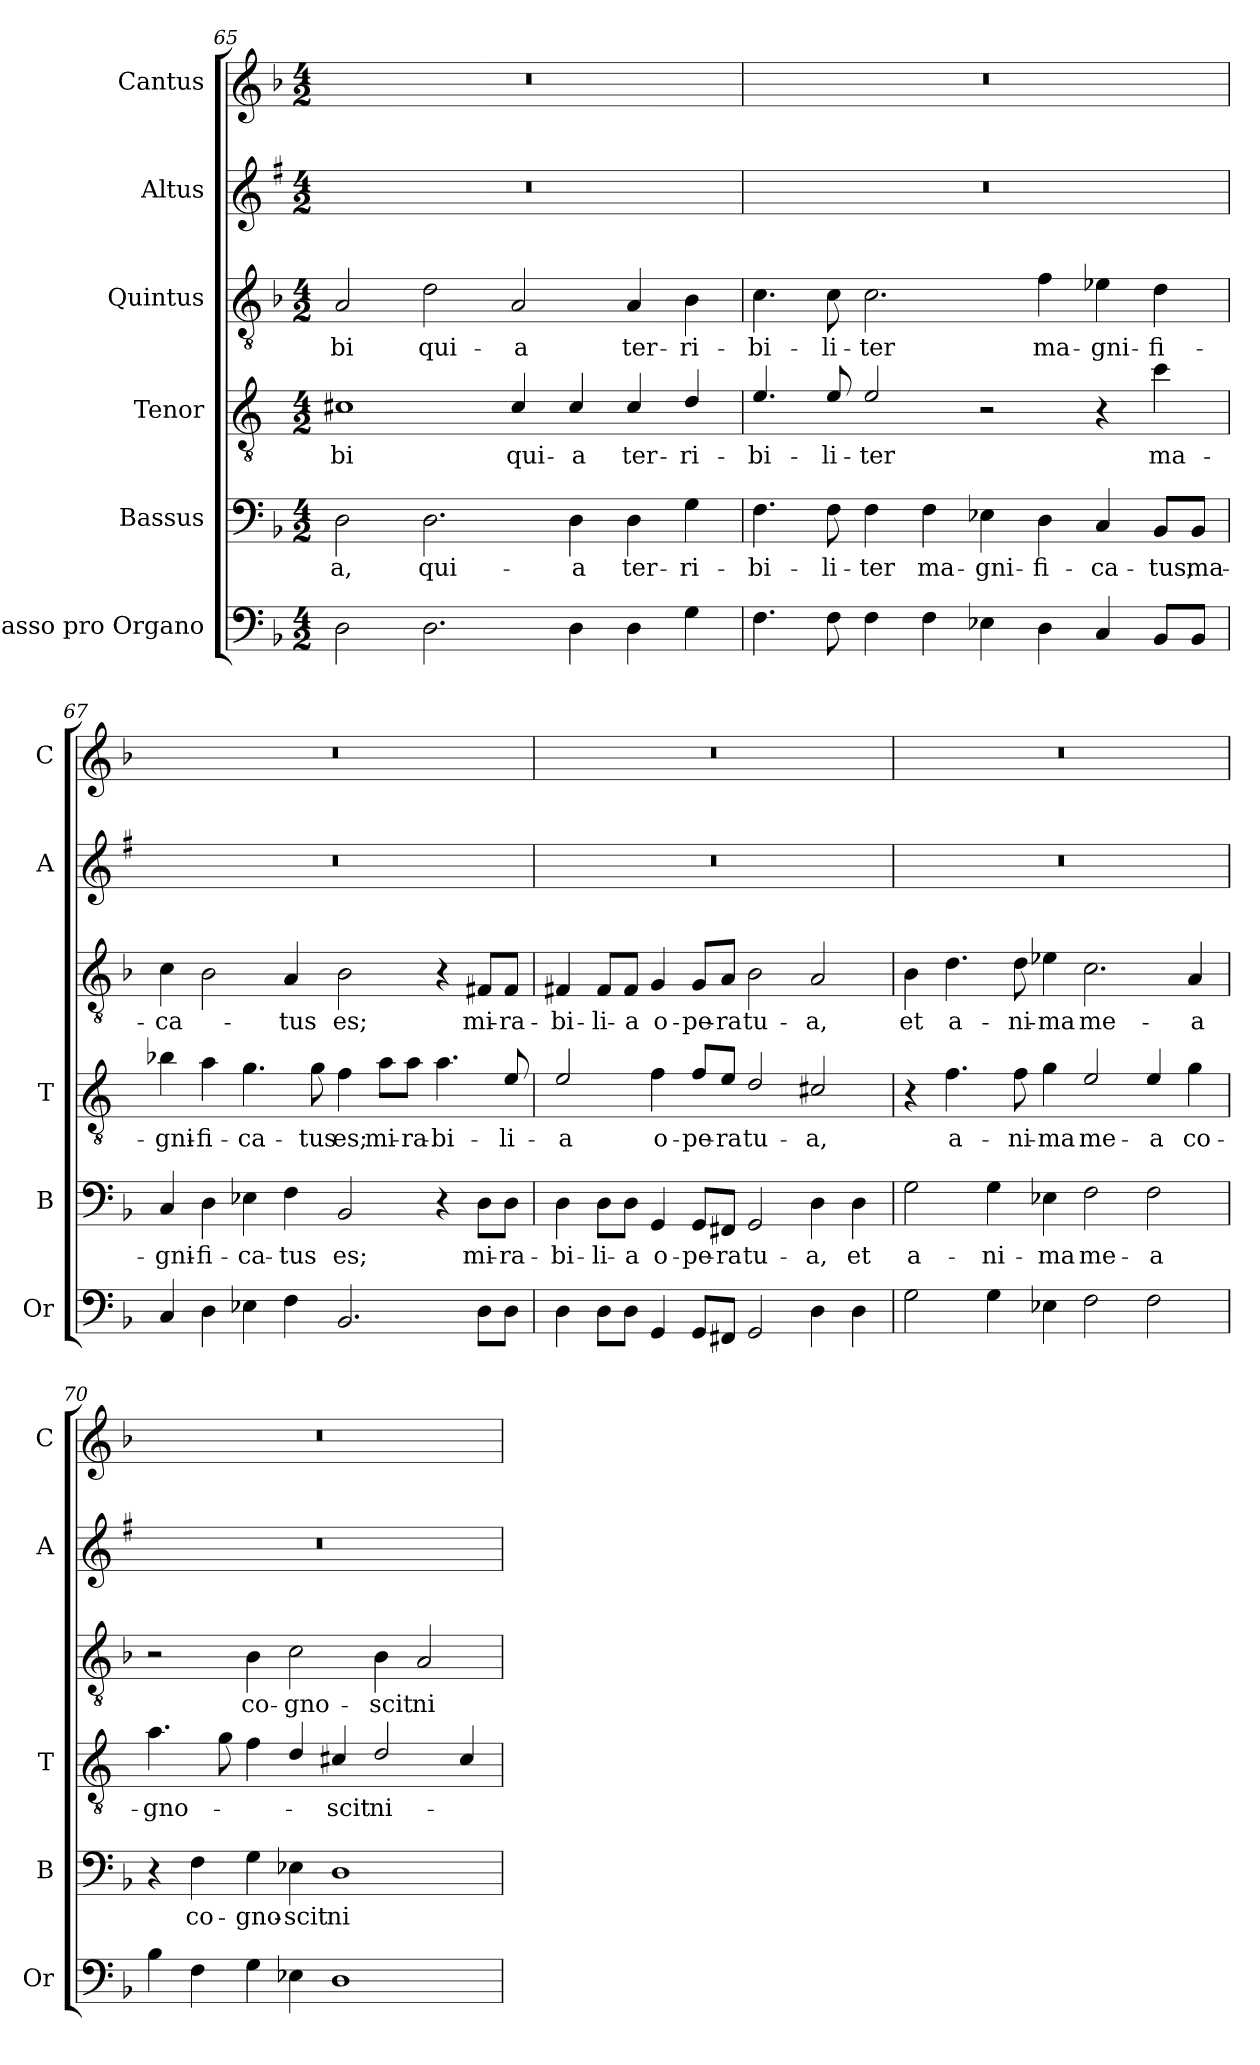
**kern	**kern	**text	**kern	**text	**kern	**text	**kern	**kern
*part6	*part5	*part5	*part4	*part4	*part3	*part3	*part2	*part1
*staff6	*staff5	*staff5	*staff4	*staff4	*staff3	*staff3	*staff2	*staff1
*I"Basso pro Organo	*I"Bassus	*	*I"Tenor	*	*I"Quintus	*	*I"Altus	*I"Cantus
*I'Or	*I'B	*	*I'T	*	*	*	*I'A	*I'C
*clefF4	*clefF4	*	*clefGv2	*	*clefGv2	*	*clefG2	*clefG2
*	*	*	*ITrd4c7	*	*	*	*ITrd1c2	*
*k[b-]	*k[b-]	*	*k[b-]	*	*k[b-]	*	*k[b-]	*k[b-]
*F:	*F:	*	*F:	*	*F:	*	*F:	*F:
*M4/2	*M4/2	*	*M4/2	*	*M4/2	*	*M4/2	*M4/2
=65	=65	=65	=65	=65	=65	=65	=65	=65
!	!	!LO:LY:b	!	!LO:LY:b	!	!LO:LY:b	!	!
2D\	2D\	-a,	1F#X	-bi	2A/	-bi	0r	0r
!	!	!LO:LY:b	!	!	!	!LO:LY:b	!	!
2.D\	2.D\	qui-	.	.	2d\	qui-	.	.
!	!	!	!	!LO:LY:b	!	!LO:LY:b	!	!
.	.	.	4F#/	qui-	2A/	-a	.	.
!	!	!LO:LY:b	!	!LO:LY:b	!	!	!	!
4D\	4D\	-a	4F#/	-a	.	.	.	.
!	!	!LO:LY:b	!	!LO:LY:b	!	!LO:LY:b	!	!
4D\	4D\	ter-	4F#/	ter-	4A/	ter-	.	.
!	!	!LO:LY:b	!	!LO:LY:b	!	!LO:LY:b	!	!
4G\	4G\	-ri-	4G/	-ri-	4B-\	-ri-	.	.
=66	=66	=66	=66	=66	=66	=66	=66	=66
!	!	!LO:LY:b	!	!LO:LY:b	!	!LO:LY:b	!	!
4.F\	4.F\	-bi-	4.A/	-bi-	4.c\	-bi-	0r	0r
!	!	!LO:LY:b	!	!LO:LY:b	!	!LO:LY:b	!	!
8F\	8F\	-li-	8A/	-li-	8c\	-li-	.	.
!	!	!LO:LY:b	!	!LO:LY:b	!	!LO:LY:b	!	!
4F\	4F\	-ter	2A/	-ter	2.c\	-ter	.	.
!	!	!LO:LY:b	!	!	!	!	!	!
4F\	4F\	ma-	.	.	.	.	.	.
!	!	!LO:LY:b	!	!	!	!	!	!
4E-X\	4E-X\	-gni-	2r	.	.	.	.	.
!	!	!LO:LY:b	!	!	!	!LO:LY:b	!	!
4D\	4D\	-fi-	.	.	4f\	ma-	.	.
!	!	!LO:LY:b	!	!	!	!LO:LY:b	!	!
4C/	4C/	-ca-	4r	.	4e-X\	-gni-	.	.
!	!	!LO:LY:b	!	!LO:LY:b	!	!LO:LY:b	!	!
8BB-/L	8BB-/L	-tus,	4f\	ma-	4d\	-fi-	.	.
!	!	!LO:LY:b	!	!	!	!	!	!
8BB-/J	8BB-/J	ma-	.	.	.	.	.	.
!!LO:PB:g=z
=67	=67	=67	=67	=67	=67	=67	=67	=67
!	!	!LO:LY:b	!	!LO:LY:b	!	!LO:LY:b	!	!
4C/	4C/	-gni-	4e-X\	-gni-	4c\	-ca-	0r	0r
!	!	!LO:LY:b	!	!LO:LY:b	!	!	!	!
4D\	4D\	-fi-	4d\	-fi-	2B-\	.	.	.
!	!	!LO:LY:b	!	!LO:LY:b	!	!	!	!
4E-X\	4E-X\	-ca-	4.c\	-ca-	.	.	.	.
!	!	!LO:LY:b	!	!	!	!LO:LY:b	!	!
4F\	4F\	-tus	.	.	4A/	-tus	.	.
!	!	!	!	!LO:LY:b	!	!	!	!
.	.	.	8c\	-tus	.	.	.	.
!	!	!LO:LY:b	!	!LO:LY:b	!	!LO:LY:b	!	!
2.BB-/	2BB-/	es;	4B-\	es;	2B-\	es;	.	.
!	!	!	!	!LO:LY:b	!	!	!	!
.	.	.	8d\L	mi-	.	.	.	.
!	!	!	!	!LO:LY:b	!	!	!	!
.	.	.	8d\J	-ra-	.	.	.	.
!	!	!	!	!LO:LY:b	!	!	!	!
.	4r	.	4.d\	-bi-	4r	.	.	.
!	!	!LO:LY:b	!	!	!	!LO:LY:b	!	!
8D\L	8D\L	mi-	.	.	8F#X/L	mi-	.	.
!	!	!LO:LY:b	!	!LO:LY:b	!	!LO:LY:b	!	!
8D\J	8D\J	-ra-	8A/	-li-	8F#/J	-ra-	.	.
=68	=68	=68	=68	=68	=68	=68	=68	=68
!	!	!LO:LY:b	!	!LO:LY:b	!	!LO:LY:b	!	!
4D\	4D\	-bi-	2A/	-a	4F#X/	-bi-	0r	0r
!	!	!LO:LY:b	!	!	!	!LO:LY:b	!	!
8D\L	8D\L	-li-	.	.	8F#/L	-li-	.	.
!	!	!LO:LY:b	!	!	!	!LO:LY:b	!	!
8D\J	8D\J	-a	.	.	8F#/J	-a	.	.
!	!	!LO:LY:b	!	!LO:LY:b	!	!LO:LY:b	!	!
4GG/	4GG/	o-	4B-\	o-	4G/	o-	.	.
!	!	!LO:LY:b	!	!LO:LY:b	!	!LO:LY:b	!	!
8GG/L	8GG/L	-pe-	8B-/L	-pe-	8G/L	-pe-	.	.
!	!	!LO:LY:b	!	!LO:LY:b	!	!LO:LY:b	!	!
8FF#X/J	8FF#X/J	-ra	8A/J	-ra	8A/J	-ra	.	.
!	!	!LO:LY:b	!	!LO:LY:b	!	!LO:LY:b	!	!
2GG/	2GG/	tu-	2G/	tu-	2B-\	tu-	.	.
!	!	!LO:LY:b	!	!LO:LY:b	!	!LO:LY:b	!	!
4D\	4D\	-a,	2F#X/	-a,	2A/	-a,	.	.
!	!	!LO:LY:b	!	!	!	!	!	!
4D\	4D\	et	.	.	.	.	.	.
=69	=69	=69	=69	=69	=69	=69	=69	=69
!	!	!LO:LY:b	!	!	!	!LO:LY:b	!	!
2G\	2G\	a-	4r	.	4B-\	et	0r	0r
!	!	!	!	!LO:LY:b	!	!LO:LY:b	!	!
.	.	.	4.B-\	a-	4.d\	a-	.	.
!	!	!LO:LY:b	!	!	!	!	!	!
4G\	4G\	-ni-	.	.	.	.	.	.
!	!	!	!	!LO:LY:b	!	!LO:LY:b	!	!
.	.	.	8B-\	-ni-	8d\	-ni-	.	.
!	!	!LO:LY:b	!	!LO:LY:b	!	!LO:LY:b	!	!
4E-X\	4E-X\	-ma	4c\	-ma	4e-X\	-ma	.	.
!	!	!LO:LY:b	!	!LO:LY:b	!	!LO:LY:b	!	!
2F\	2F\	me-	2A/	me-	2.c\	me-	.	.
!	!	!LO:LY:b	!	!LO:LY:b	!	!	!	!
2F\	2F\	-a	4A/	-a	.	.	.	.
!	!	!	!	!LO:LY:b	!	!LO:LY:b	!	!
.	.	.	4c\	co-	4A/	-a	.	.
!!LO:LB:g=z
=70	=70	=70	=70	=70	=70	=70	=70	=70
!	!	!	!	!LO:LY:b	!	!	!	!
4B-\	4r	.	4.d\	-gno-	2r	.	0r	0r
!	!	!LO:LY:b	!	!	!	!	!	!
4F\	4F\	co-	.	.	.	.	.	.
.	.	.	8c\	.	.	.	.	.
!	!	!LO:LY:b	!	!	!	!LO:LY:b	!	!
4G\	4G\	-gno-	4B-\	.	4B-\	co-	.	.
!	!	!LO:LY:b	!	!	!	!LO:LY:b	!	!
4E-X\	4E-X\	-scit	4G/	.	2c\	-gno-	.	.
!	!	!LO:LY:b	!	!LO:LY:b	!	!	!	!
1D	1D	ni-	4F#X/	-scit	.	.	.	.
!	!	!	!	!LO:LY:b	!	!LO:LY:b	!	!
.	.	.	2G/	ni-	4B-\	-scit	.	.
!	!	!	!	!	!	!LO:LY:b	!	!
.	.	.	.	.	2A/	ni-	.	.
.	.	.	4F#/	.	.	.	.	.
=	=	=	=	=	=	=	=	=
*-	*-	*-	*-	*-	*-	*-	*-	*-
